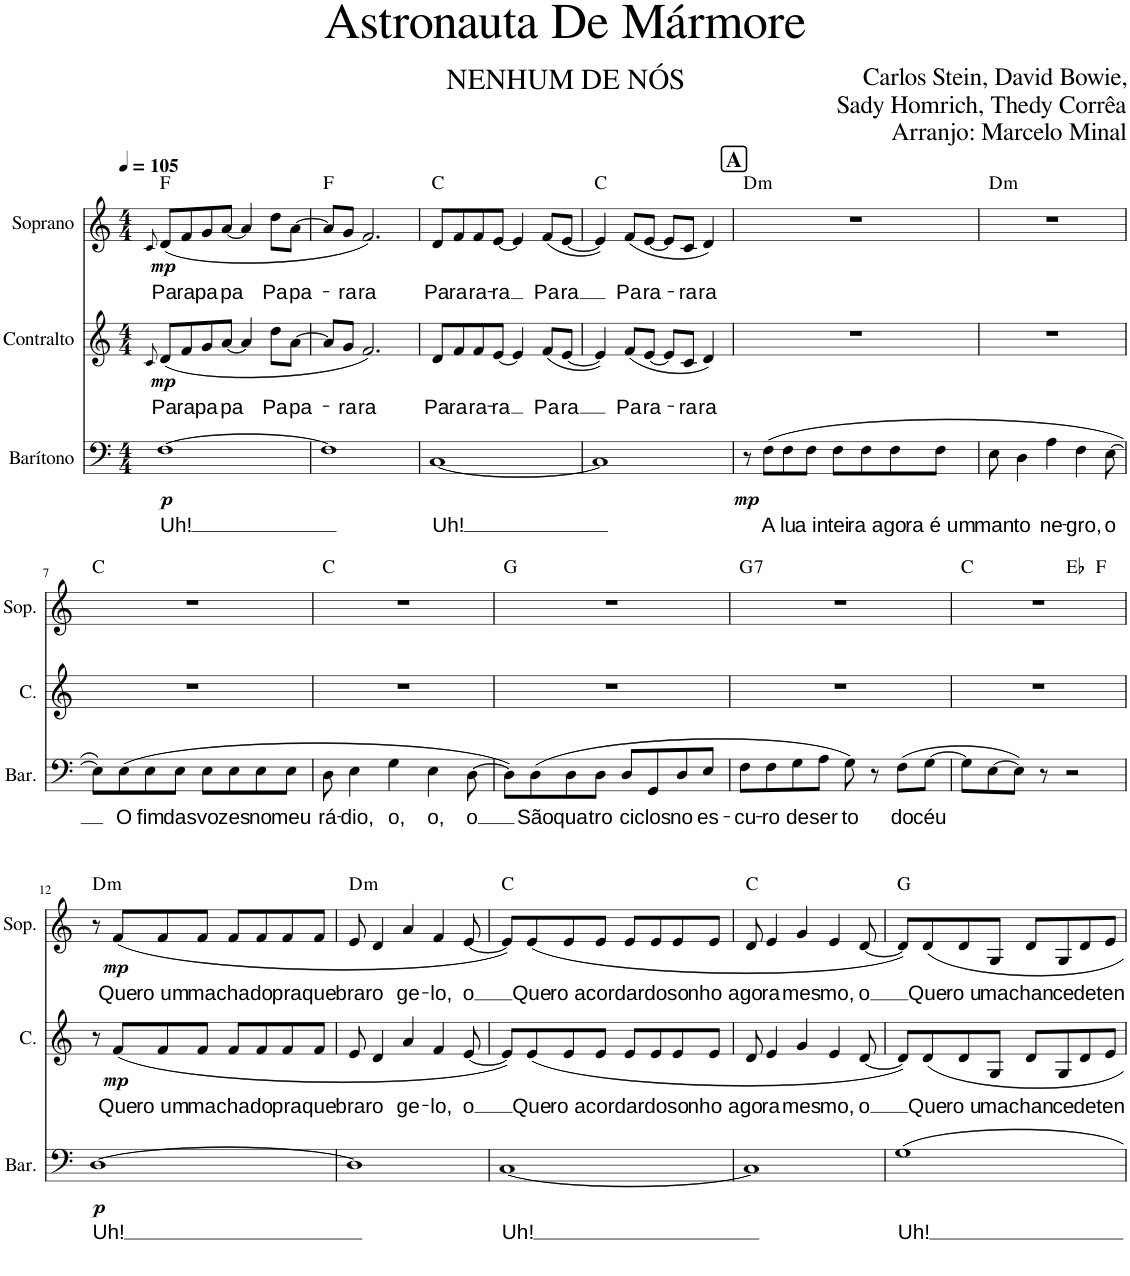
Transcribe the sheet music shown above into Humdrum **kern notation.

**kern	**text	**dynam	**kern	**text	**dynam	**kern	**text	**dynam	**harte
*part3	*part3	*part3	*part2	*part2	*part2	*part1	*part1	*part1	*part1
*staff3	*staff3	*staff3	*staff2	*staff2	*staff2	*staff1	*staff1	*staff1	*
*I"Barítono	*	*	*I"Contralto	*	*	*I"Soprano	*	*	*
*I'Bar.	*	*	*I'C.	*	*	*I'Sop.	*	*	*
*clefF4	*	*	*clefG2	*	*	*clefG2	*	*	*
*k[]	*	*	*k[]	*	*	*k[]	*	*	*
*M4/4	*	*	*M4/4	*	*	*M4/4	*	*	*
*MM105	*	*	*MM105	*	*	*MM105	*	*	*
=1	=1	=1	=1	=1	=1	=1	=1	=1	=1
.	.	.	8qc/	.	.	8qc/	.	.	.
!	!LO:LY:b	!LO:DY:b	!	!LO:LY:b	!LO:DY:b	!	!LO:LY:b	!LO:DY:b	!
[1F	Uh!	p	(<8d/L	Pa-	mp	(<8d/L	Pa-	mp	F:maj
!	!	!	!	!LO:LY:b	!	!	!LO:LY:b	!	!
.	.	.	8f/	-ra	.	8f/	-ra	.	.
!	!	!	!	!LO:LY:b	!	!	!LO:LY:b	!	!
.	.	.	8g/	pa-	.	8g/	pa-	.	.
!	!	!	!	!LO:LY:b	!	!	!LO:LY:b	!	!
.	.	.	[8a/J	-pa	.	[8a/J	-pa	.	.
.	.	.	4a/]	.	.	4a/]	.	.	.
!	!	!	!	!LO:LY:b	!	!	!LO:LY:b	!	!
.	.	.	8dd\L	Pa	.	8dd\L	Pa	.	.
!	!	!	!	!LO:LY:b	!	!	!LO:LY:b	!	!
.	.	.	[8a\J	pa-	.	[8a\J	pa-	.	.
=2	=2	=2	=2	=2	=2	=2	=2	=2	=2
1F]	.	.	8a/L]	.	.	8a/L]	.	.	F:maj
!	!	!	!	!LO:LY:b	!	!	!LO:LY:b	!	!
.	.	.	8g/J	-ra-	.	8g/J	-ra-	.	.
!	!	!	!	!LO:LY:b	!	!	!LO:LY:b	!	!
.	.	.	2.f/)	-ra	.	2.f/)	-ra	.	.
=3	=3	=3	=3	=3	=3	=3	=3	=3	=3
!	!LO:LY:b	!	!	!LO:LY:b	!	!	!LO:LY:b	!	!
[1C	Uh!	.	8d/L	Pa-	.	8d/L	Pa-	.	C:maj
!	!	!	!	!LO:LY:b	!	!	!LO:LY:b	!	!
.	.	.	8f/	-ra-	.	8f/	-ra-	.	.
!	!	!	!	!LO:LY:b	!	!	!LO:LY:b	!	!
.	.	.	8f/	-ra-	.	8f/	-ra-	.	.
!	!	!	!	!LO:LY:b	!	!	!LO:LY:b	!	!
.	.	.	[8e/J	-ra	.	[8e/J	-ra	.	.
.	.	.	4e/]	.	.	4e/]	.	.	.
!	!	!	!	!LO:LY:b	!	!	!LO:LY:b	!	!
.	.	.	(8f/L	Pa-	.	(8f/L	Pa-	.	.
!	!	!	!	!LO:LY:b	!	!	!LO:LY:b	!	!
.	.	.	[8e/J	-ra	.	[8e/J	-ra	.	.
=4	=4	=4	=4	=4	=4	=4	=4	=4	=4
1C]	.	.	4e/])	.	.	4e/])	.	.	C:maj
!	!	!	!	!LO:LY:b	!	!	!LO:LY:b	!	!
.	.	.	(8f/L	Pa-	.	(8f/L	Pa-	.	.
!	!	!	!	!LO:LY:b	!	!	!LO:LY:b	!	!
.	.	.	[8e/J	-ra-	.	[8e/J	-ra-	.	.
.	.	.	8e/L]	.	.	8e/L]	.	.	.
!	!	!	!	!LO:LY:b	!	!	!LO:LY:b	!	!
.	.	.	8c/J	-ra-	.	8c/J	-ra-	.	.
!	!	!	!	!LO:LY:b	!	!	!LO:LY:b	!	!
.	.	.	4d/)	-ra	.	4d/)	-ra	.	.
!!LO:REH:place=s1:a:B:cj:fs=14:t=A
=5	=5	=5	=5	=5	=5	=5	=5	=5	=5
!	!	!LO:DY:b	!	!	!	!	!	!	!LO:H:kt=m
8r	.	mp	1r	.	.	1r	.	.	D:min
!	!LO:LY:b	!	!	!	!	!	!	!	!
(8F\L	A	.	.	.	.	.	.	.	.
!	!LO:LY:b	!	!	!	!	!	!	!	!
8F\	lu-	.	.	.	.	.	.	.	.
!	!LO:LY:b	!	!	!	!	!	!	!	!
8F\J	-a in-	.	.	.	.	.	.	.	.
!	!LO:LY:b	!	!	!	!	!	!	!	!
8F\L	-tei-	.	.	.	.	.	.	.	.
!	!LO:LY:b	!	!	!	!	!	!	!	!
8F\	-ra a-	.	.	.	.	.	.	.	.
!	!LO:LY:b	!	!	!	!	!	!	!	!
8F\	-go-	.	.	.	.	.	.	.	.
!	!LO:LY:b	!	!	!	!	!	!	!	!
8F\J	-ra é um	.	.	.	.	.	.	.	.
=6	=6	=6	=6	=6	=6	=6	=6	=6	=6
!	!LO:LY:b	!	!	!	!	!	!	!	!LO:H:kt=m
8E\	man-	.	1r	.	.	1r	.	.	D:min
!	!LO:LY:b	!	!	!	!	!	!	!	!
4D\	-to	.	.	.	.	.	.	.	.
!	!LO:LY:b	!	!	!	!	!	!	!	!
4A\	ne-	.	.	.	.	.	.	.	.
!	!LO:LY:b	!	!	!	!	!	!	!	!
4F\	-gro,	.	.	.	.	.	.	.	.
!	!LO:LY:b	!	!	!	!	!	!	!	!
[8E\	o	.	.	.	.	.	.	.	.
!!LO:LB:g=z
=7	=7	=7	=7	=7	=7	=7	=7	=7	=7
8E\L])	.	.	1r	.	.	1r	.	.	C:maj
!	!LO:LY:b	!	!	!	!	!	!	!	!
(8E\	O	.	.	.	.	.	.	.	.
!	!LO:LY:b	!	!	!	!	!	!	!	!
8E\	fim	.	.	.	.	.	.	.	.
!	!LO:LY:b	!	!	!	!	!	!	!	!
8E\J	das	.	.	.	.	.	.	.	.
!	!LO:LY:b	!	!	!	!	!	!	!	!
8E\L	vo-	.	.	.	.	.	.	.	.
!	!LO:LY:b	!	!	!	!	!	!	!	!
8E\	-zes	.	.	.	.	.	.	.	.
!	!LO:LY:b	!	!	!	!	!	!	!	!
8E\	no-	.	.	.	.	.	.	.	.
!	!LO:LY:b	!	!	!	!	!	!	!	!
8E\J	-meu	.	.	.	.	.	.	.	.
=8	=8	=8	=8	=8	=8	=8	=8	=8	=8
!	!LO:LY:b	!	!	!	!	!	!	!	!
8D\	rá-	.	1r	.	.	1r	.	.	C:maj
!	!LO:LY:b	!	!	!	!	!	!	!	!
4E\	-dio,	.	.	.	.	.	.	.	.
!	!LO:LY:b	!	!	!	!	!	!	!	!
4G\	o,	.	.	.	.	.	.	.	.
!	!LO:LY:b	!	!	!	!	!	!	!	!
4E\	o,	.	.	.	.	.	.	.	.
!	!LO:LY:b	!	!	!	!	!	!	!	!
[8D\	o	.	.	.	.	.	.	.	.
=9	=9	=9	=9	=9	=9	=9	=9	=9	=9
8D\L])	.	.	1r	.	.	1r	.	.	G:maj
!	!LO:LY:b	!	!	!	!	!	!	!	!
(8D\	São	.	.	.	.	.	.	.	.
!	!LO:LY:b	!	!	!	!	!	!	!	!
8D\	qua-	.	.	.	.	.	.	.	.
!	!LO:LY:b	!	!	!	!	!	!	!	!
8D\J	-tro	.	.	.	.	.	.	.	.
!	!LO:LY:b	!	!	!	!	!	!	!	!
8D/L	ci-	.	.	.	.	.	.	.	.
!	!LO:LY:b	!	!	!	!	!	!	!	!
8GG/	-clos	.	.	.	.	.	.	.	.
!	!LO:LY:b	!	!	!	!	!	!	!	!
8D/	no	.	.	.	.	.	.	.	.
!	!LO:LY:b	!	!	!	!	!	!	!	!
8E/J	es-	.	.	.	.	.	.	.	.
=10	=10	=10	=10	=10	=10	=10	=10	=10	=10
!	!LO:LY:b	!	!	!	!	!	!	!	!LO:H:kt=7
8F\L	-cu-	.	1r	.	.	1r	.	.	G:7
!	!LO:LY:b	!	!	!	!	!	!	!	!
8F\	-ro	.	.	.	.	.	.	.	.
!	!LO:LY:b	!	!	!	!	!	!	!	!
8G\	de-	.	.	.	.	.	.	.	.
!	!LO:LY:b	!	!	!	!	!	!	!	!
8A\J	-ser-	.	.	.	.	.	.	.	.
!	!LO:LY:b	!	!	!	!	!	!	!	!
8G\)	-to	.	.	.	.	.	.	.	.
8r	.	.	.	.	.	.	.	.	.
!	!LO:LY:b	!	!	!	!	!	!	!	!
(8F\L	do	.	.	.	.	.	.	.	.
!	!LO:LY:b	!	!	!	!	!	!	!	!
[8G\J	céu	.	.	.	.	.	.	.	.
=11	=11	=11	=11	=11	=11	=11	=11	=11	=11
*	*	*	*	*	*	*^	*	*	*
*	*	*	*	*	*	*	*^	*	*	*
8G\L]	.	.	1r	.	.	1r	2ryy	2.ryy	.	.	C:maj
[8E\	.	.	.	.	.	.	.	.	.	.	.
8E\J])	.	.	.	.	.	.	.	.	.	.	.
8r	.	.	.	.	.	.	.	.	.	.	.
2r	.	.	.	.	.	.	2ryy	.	.	.	Eb:maj
.	.	.	.	.	.	.	.	4ryy	.	.	F:maj
!!LO:LB:g=z
=12	=12	=12	=12	=12	=12	=12	=12	=12	=12	=12	=12
!	!LO:LY:b	!LO:DY:b	!	!	!	!	!	!	!	!	!LO:H:kt=m
*	*	*	*	*	*	*v	*v	*v	*	*	*
[1D	Uh!	p	8r	.	.	8r	.	.	D:min
!	!	!	!	!LO:LY:b	!LO:DY:b	!	!LO:LY:b	!LO:DY:b	!
.	.	.	(<8f/L	Que-	mp	(<8f/L	Que-	mp	.
!	!	!	!	!LO:LY:b	!	!	!LO:LY:b	!	!
.	.	.	8f/	-ro um	.	8f/	-ro um	.	.
!	!	!	!	!LO:LY:b	!	!	!LO:LY:b	!	!
.	.	.	8f/J	ma-	.	8f/J	ma-	.	.
!	!	!	!	!LO:LY:b	!	!	!LO:LY:b	!	!
.	.	.	8f/L	-cha-	.	8f/L	-cha-	.	.
!	!	!	!	!LO:LY:b	!	!	!LO:LY:b	!	!
.	.	.	8f/	-do	.	8f/	-do	.	.
!	!	!	!	!LO:LY:b	!	!	!LO:LY:b	!	!
.	.	.	8f/	pra	.	8f/	pra	.	.
!	!	!	!	!LO:LY:b	!	!	!LO:LY:b	!	!
.	.	.	8f/J	que-	.	8f/J	que-	.	.
=13	=13	=13	=13	=13	=13	=13	=13	=13	=13
!	!	!	!	!LO:LY:b	!	!	!LO:LY:b	!	!LO:H:kt=m
1D]	.	.	8e/	-brar	.	8e/	-brar	.	D:min
!	!	!	!	!LO:LY:b	!	!	!LO:LY:b	!	!
.	.	.	4d/	o	.	4d/	o	.	.
!	!	!	!	!LO:LY:b	!	!	!LO:LY:b	!	!
.	.	.	4a/	ge-	.	4a/	ge-	.	.
!	!	!	!	!LO:LY:b	!	!	!LO:LY:b	!	!
.	.	.	4f/	-lo,	.	4f/	-lo,	.	.
!	!	!	!	!LO:LY:b	!	!	!LO:LY:b	!	!
.	.	.	[8e/	o	.	[8e/	o	.	.
=14	=14	=14	=14	=14	=14	=14	=14	=14	=14
!	!LO:LY:b	!	!	!	!	!	!	!	!
[1C	Uh!	.	8e/L])	.	.	8e/L])	.	.	C:maj
!	!	!	!	!LO:LY:b	!	!	!LO:LY:b	!	!
.	.	.	(<8e/	Que-	.	(<8e/	Que-	.	.
!	!	!	!	!LO:LY:b	!	!	!LO:LY:b	!	!
.	.	.	8e/	-ro a-	.	8e/	-ro a-	.	.
!	!	!	!	!LO:LY:b	!	!	!LO:LY:b	!	!
.	.	.	8e/J	-cor-	.	8e/J	-cor-	.	.
!	!	!	!	!LO:LY:b	!	!	!LO:LY:b	!	!
.	.	.	8e/L	-dar	.	8e/L	-dar	.	.
!	!	!	!	!LO:LY:b	!	!	!LO:LY:b	!	!
.	.	.	8e/	do	.	8e/	do	.	.
!	!	!	!	!LO:LY:b	!	!	!LO:LY:b	!	!
.	.	.	8e/	so-	.	8e/	so-	.	.
!	!	!	!	!LO:LY:b	!	!	!LO:LY:b	!	!
.	.	.	8e/J	-nho a-	.	8e/J	-nho a-	.	.
=15	=15	=15	=15	=15	=15	=15	=15	=15	=15
!	!	!	!	!LO:LY:b	!	!	!LO:LY:b	!	!
1C]	.	.	8d/	-go-	.	8d/	-go-	.	C:maj
!	!	!	!	!LO:LY:b	!	!	!LO:LY:b	!	!
.	.	.	4e/	-ra	.	4e/	-ra	.	.
!	!	!	!	!LO:LY:b	!	!	!LO:LY:b	!	!
.	.	.	4g/	mes-	.	4g/	mes-	.	.
!	!	!	!	!LO:LY:b	!	!	!LO:LY:b	!	!
.	.	.	4e/	-mo,	.	4e/	-mo,	.	.
!	!	!	!	!LO:LY:b	!	!	!LO:LY:b	!	!
.	.	.	[8d/	o	.	[8d/	o	.	.
=16	=16	=16	=16	=16	=16	=16	=16	=16	=16
!	!LO:LY:b	!	!	!	!	!	!	!	!
1G	Uh!	.	8d/L])	.	.	8d/L])	.	.	G:maj
!	!	!	!	!LO:LY:b	!	!	!LO:LY:b	!	!
.	.	.	8d/	Que-	.	8d/	Que-	.	.
!	!	!	!	!LO:LY:b	!	!	!LO:LY:b	!	!
.	.	.	8d/	-ro u-	.	8d/	-ro u-	.	.
!	!	!	!	!LO:LY:b	!	!	!LO:LY:b	!	!
.	.	.	8G/J	-ma-	.	8G/J	-ma-	.	.
!	!	!	!	!LO:LY:b	!	!	!LO:LY:b	!	!
.	.	.	8d/L	-chan-	.	8d/L	-chan-	.	.
!	!	!	!	!LO:LY:b	!	!	!LO:LY:b	!	!
.	.	.	8G/	-ce	.	8G/	-ce	.	.
!	!	!	!	!LO:LY:b	!	!	!LO:LY:b	!	!
.	.	.	8d/	de	.	8d/	de	.	.
!	!	!	!	!LO:LY:b	!	!	!LO:LY:b	!	!
.	.	.	8e/J	ten-	.	8e/J	ten-	.	.
=	=	=	=	=	=	=	=	=	=
*-	*-	*-	*-	*-	*-	*-	*-	*-	*-
